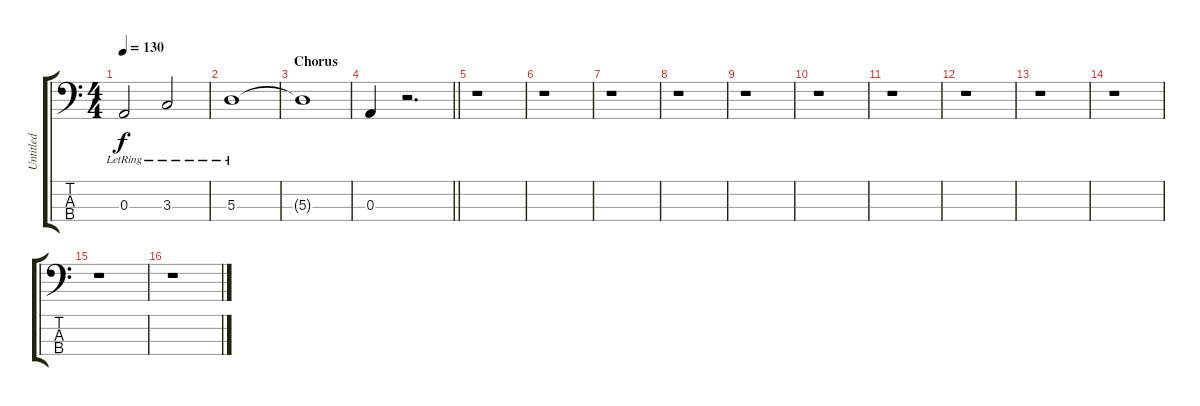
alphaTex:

\track ("Untitled" "Untitled") {instrument electricbasspick}
\staff {score tabs}
\tuning (G2 D2 A1 E1) {hide}
\ts (4 4)
\tempo 130
\clef f4
\ks c
0.3{lr}.2{dy f} 3.3{lr}.2 |
5.3{lr}.1 |
\section ("" "Chorus")
5.3{t}.1 |
\barLineRight lightlight
0.3.4 r.2{d} |
r.1 |
r.1 |
r.1 |
r.1 |
r.1 |
r.1 |
r.1 |
r.1 |
r.1 |
r.1 |
r.1 |
r.1
